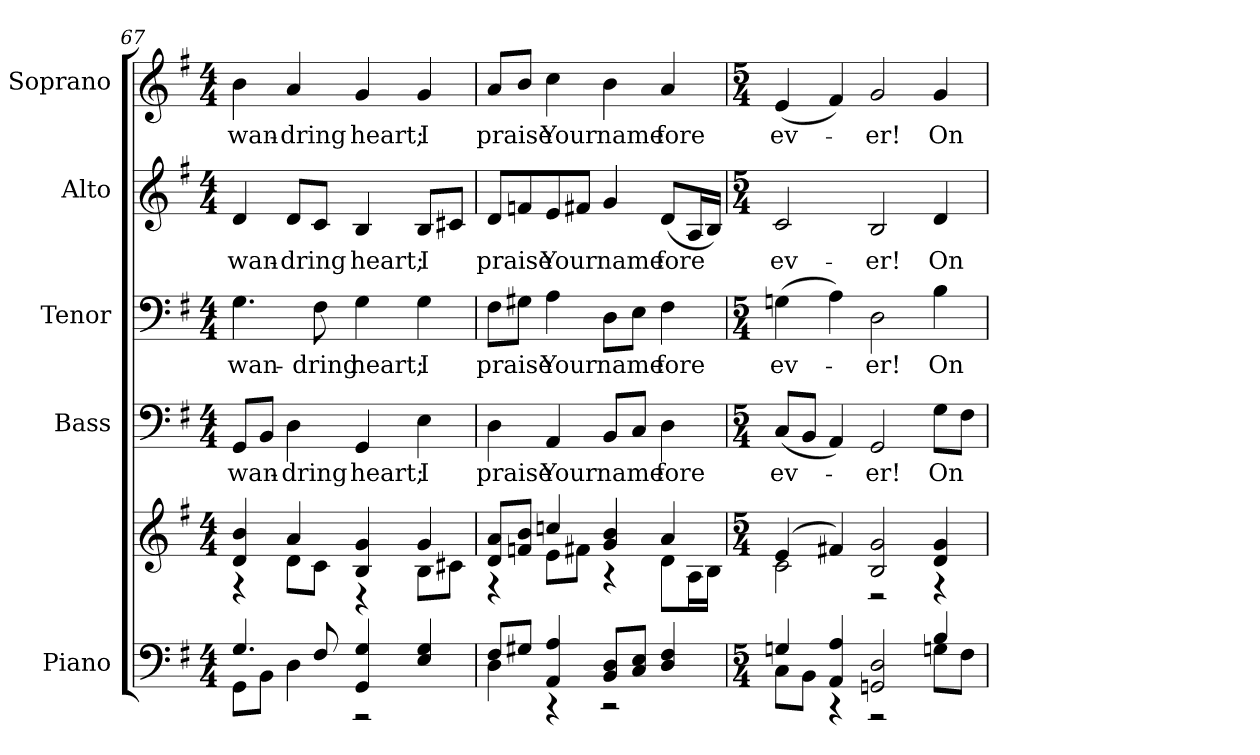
**kern	**kern	**kern	**text	**kern	**text	**kern	**text	**kern	**text
*part5	*part5	*part4	*part4	*part3	*part3	*part2	*part2	*part1	*part1
*staff6	*staff5	*staff4	*staff4	*staff3	*staff3	*staff2	*staff2	*staff1	*staff1
*I"Piano	*	*I"Bass	*	*I"Tenor	*	*I"Alto	*	*I"Soprano	*
*I'Pno.	*	*I'B.	*	*I'T.	*	*I'A.	*	*I'S.	*
!!LO:PB:g=z
*clefF4	*clefG2	*clefF4	*	*clefF4	*	*clefG2	*	*clefG2	*
*k[f#]	*k[f#]	*k[f#]	*	*k[f#]	*	*k[f#]	*	*k[f#]	*
*G:	*G:	*G:	*	*G:	*	*G:	*	*G:	*
*M4/4	*M4/4	*M4/4	*	*M4/4	*	*M4/4	*	*M4/4	*
=67	=67	=67	=67	=67	=67	=67	=67	=67	=67
*^	*^	*	*	*	*	*	*	*	*
!	!	!	!	!	!LO:LY:b:color=#000000	!	!	!	!	!	!
!	!	!	!	!	!	!	!LO:LY:b:color=#000000	!	!	!	!
!	!	!	!	!	!	!	!	!	!LO:LY:b:color=#000000	!	!
!	!	!	!	!	!	!	!	!	!	!	!LO:LY:b:color=#000000
4.Gi/	8GGi\L	4di/ 4bi	4r	8GGi/L	wan-	4.Gi\	wan-	4di/	wan-	4bi\	wan-
.	8BBi\J	.	.	8BBi/J	.	.	.	.	.	.	.
!	!	!	!	!	!LO:LY:b:color=#000000	!	!	!	!	!	!
!	!	!	!	!	!	!	!	!	!LO:LY:b:color=#000000	!	!
!	!	!	!	!	!	!	!	!	!	!	!LO:LY:b:color=#000000
.	4Di\	4ai/	8di\L	4Di\	-dring	.	.	8di/L	-dring	4ai/	-dring
!	!	!	!	!	!	!	!LO:LY:b:color=#000000	!	!	!	!
8F#i/	.	.	8ci\J	.	.	8F#i\	-dring	8ci/J	.	.	.
!	!	!	!	!	!LO:LY:b:color=#000000	!	!	!	!	!	!
!	!	!	!	!	!	!	!LO:LY:b:color=#000000	!	!	!	!
!	!	!	!	!	!	!	!	!	!LO:LY:b:color=#000000	!	!
!	!	!	!	!	!	!	!	!	!	!	!LO:LY:b:color=#000000
4GGi/ 4Gi	2r	4Bi/ 4gi	4r	4GGi/	heart;	4Gi\	heart;	4Bi/	heart;	4gi/	heart;
!	!	!	!	!	!LO:LY:b:color=#000000	!	!	!	!	!	!
!	!	!	!	!	!	!	!LO:LY:b:color=#000000	!	!	!	!
!	!	!	!	!	!	!	!	!	!LO:LY:b:color=#000000	!	!
!	!	!	!	!	!	!	!	!	!	!	!LO:LY:b:color=#000000
4Ei/ 4Gi	.	4gi/	8Bi\L	4Ei\	I	4Gi\	I	8Bi/L	I	4gi/	I
.	.	.	8c#Xi\J	.	.	.	.	8c#Xi/J	.	.	.
=68	=68	=68	=68	=68	=68	=68	=68	=68	=68	=68	=68
!	!	!	!	!	!LO:LY:b:color=#000000	!	!	!	!	!	!
!	!	!	!	!	!	!	!LO:LY:b:color=#000000	!	!	!	!
!	!	!	!	!	!	!	!	!	!LO:LY:b:color=#000000	!	!
!	!	!	!	!	!	!	!	!	!	!	!LO:LY:b:color=#000000
8F#i/L	4Di\	8di/ 8aiL	4r	4Di\	praise	8F#i\L	praise	8di/L	praise	8ai/L	praise
8G#Xi/J	.	8fni/ 8biJ	.	.	.	8G#Xi\J	.	8fni/	.	8bi/J	.
!	!	!	!	!	!LO:LY:b:color=#000000	!	!	!	!	!	!
!	!	!	!	!	!	!	!LO:LY:b:color=#000000	!	!	!	!
!	!	!	!	!	!	!	!	!	!LO:LY:b:color=#000000	!	!
!	!	!	!	!	!	!	!	!	!	!	!LO:LY:b:color=#000000
4AAi/ 4Ai	4r	4ccni/	8ei\L	4AAi/	Your	4Ai\	Your	8ei/	Your	4cci\	Your
.	.	.	8f#Xi\J	.	.	.	.	8f#Xi/J	.	.	.
!	!	!	!	!	!LO:LY:b:color=#000000	!	!	!	!	!	!
!	!	!	!	!	!	!	!LO:LY:b:color=#000000	!	!	!	!
!	!	!	!	!	!	!	!	!	!LO:LY:b:color=#000000	!	!
!	!	!	!	!	!	!	!	!	!	!	!LO:LY:b:color=#000000
8BBi/ 8DiL	2r	4gi/ 4bi	4r	8BBi/L	name	8Di\L	name	4gi/	name	4bi\	name
8Ci/ 8EiJ	.	.	.	8Ci/J	.	8Ei\J	.	.	.	.	.
!	!	!	!	!	!LO:LY:b:color=#000000	!	!	!	!	!	!
!	!	!	!	!	!	!	!LO:LY:b:color=#000000	!	!	!	!
!	!	!	!	!	!	!	!	!	!LO:LY:b:color=#000000	!	!
!	!	!	!	!	!	!	!	!	!	!	!LO:LY:b:color=#000000
4Di/ 4F#i	.	4ai/	8di\L	4Di\	fore	4F#i\	fore	(8di/L	fore	4ai/	fore
.	.	.	16Ai\L	.	.	.	.	16Ai/L	.	.	.
.	.	.	16Bi\JJ	.	.	.	.	16Bi/JJ)	.	.	.
!!LO:LB:g=z
=69	=69	=69	=69	=69	=69	=69	=69	=69	=69	=69	=69
*M5/4	*	*M5/4	*	*M5/4	*	*M5/4	*	*M5/4	*	*M5/4	*
!	!	!	!	!	!LO:LY:b:color=#000000	!	!	!	!	!	!
!	!	!	!	!	!	!	!LO:LY:b:color=#000000	!	!	!	!
!	!	!	!	!	!	!	!	!	!LO:LY:b:color=#000000	!	!
!	!	!	!	!	!	!	!	!	!	!	!LO:LY:b:color=#000000
4Gni/	8Ci\L	(4ei/	2ci\	(8Ci/L	ev-	(4Gni\	ev-	2ci/	ev-	(4ei/	ev-
.	8BBi\J	.	.	8BBi/J	.	.	.	.	.	.	.
4AAi/ 4Ai	4r	4f#Xi/)	.	4AAi/)	.	4Ai\)	.	.	.	4f#i/)	.
!	!	!	!	!	!LO:LY:b:color=#000000	!	!	!	!	!	!
!	!	!	!	!	!	!	!LO:LY:b:color=#000000	!	!	!	!
!	!	!	!	!	!	!	!	!	!LO:LY:b:color=#000000	!	!
!	!	!	!	!	!	!	!	!	!	!	!LO:LY:b:color=#000000
2GGni/ 2Di	2r	2Bi/ 2gi	2r	2GGi/	-er!	2Di\	-er!	2Bi/	-er!	2gi/	-er!
!	!	!	!	!	!LO:LY:b:color=#000000	!	!	!	!	!	!
!	!	!	!	!	!	!	!LO:LY:b:color=#000000	!	!	!	!
!	!	!	!	!	!	!	!	!	!LO:LY:b:color=#000000	!	!
!	!	!	!	!	!	!	!	!	!	!	!LO:LY:b:color=#000000
4Bi/	8Gni\L	4di/ 4gi	4r	8Gi\L	On	4Bi\	On	4di/	On	4gi/	On
.	8F#i\J	.	.	8F#i\J	.	.	.	.	.	.	.
*v	*v	*	*	*	*	*	*	*	*	*	*
*	*v	*v	*	*	*	*	*	*	*	*
=	=	=	=	=	=	=	=	=	=
*-	*-	*-	*-	*-	*-	*-	*-	*-	*-
